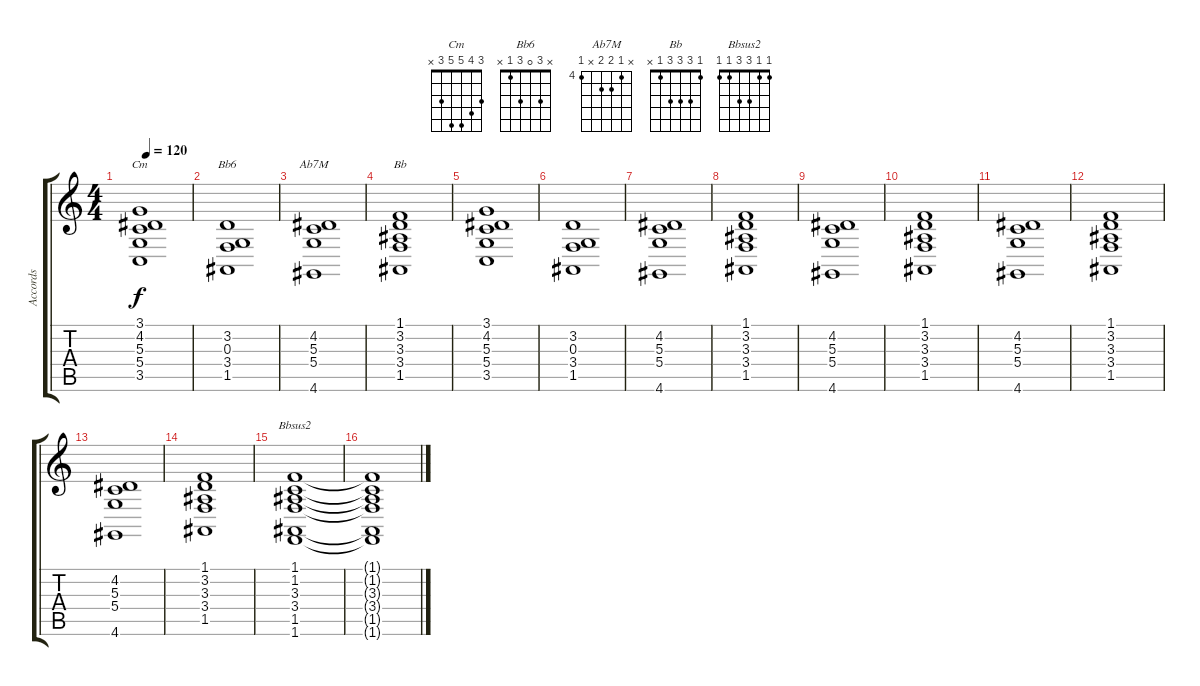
\track ("Accords" "Accords") {instrument stringensemble1}
\staff {score tabs}
\tuning (E4 B3 G3 D3 A2 E2) {hide}
\chord ("Cm" 3 4 5 5 3 x)
\chord ("Bb6" x 3 0 3 1 x)
\chord ("Ab7M" x 4 5 5 x 4) {firstfret 4}
\chord ("Bb" 1 3 3 3 1 x)
\chord ("Bbsus2" 1 1 3 3 1 1)
\ts (4 4)
\tempo 120
\clef g2
\ks c
(3.1 4.2 5.3 5.4 3.5).1{ch "Cm" dy f} |
(3.2 0.3 3.4 1.5).1{ch "Bb6"} |
(4.2 5.3 5.4 4.6).1{ch "Ab7M"} |
(1.1 3.2 3.3 3.4 1.5).1{ch "Bb"} |
(3.1 4.2 5.3 5.4 3.5).1 |
(3.2 0.3 3.4 1.5).1 |
(4.2 5.3 5.4 4.6).1 |
(1.1 3.2 3.3 3.4 1.5).1 |
(4.2 5.3 5.4 4.6).1 |
(1.1 3.2 3.3 3.4 1.5).1 |
(4.2 5.3 5.4 4.6).1 |
(1.1 3.2 3.3 3.4 1.5).1 |
(4.2 5.3 5.4 4.6).1 |
(1.1 3.2 3.3 3.4 1.5).1 |
(1.1 1.2 3.3 3.4 1.5 1.6).1{ch "Bbsus2"} |
(1.1{t} 1.2{t} 3.3{t} 3.4{t} 1.5{t} 1.6{t}).1
